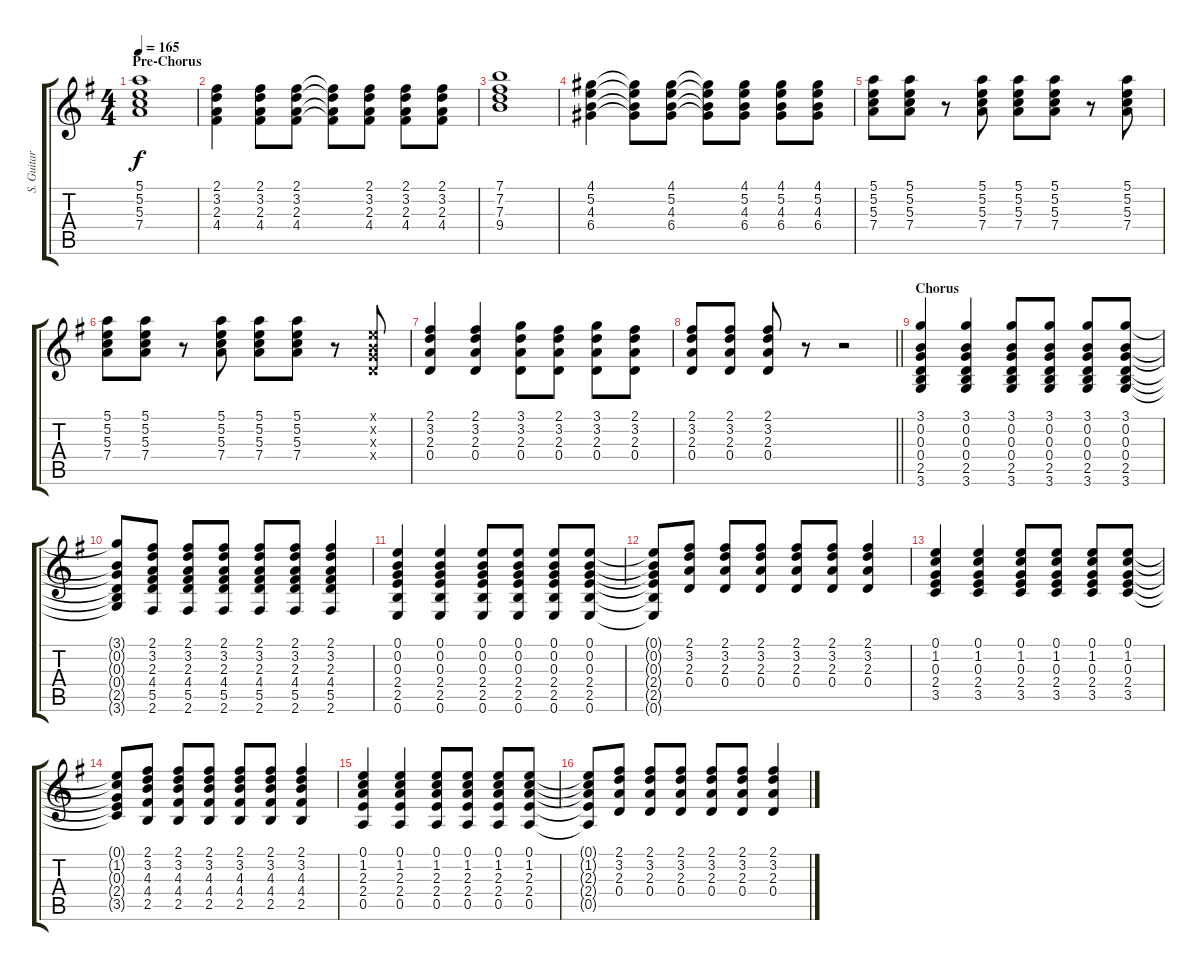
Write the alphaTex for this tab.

\track ("S. Guitar" "S. Guitar") {instrument overdrivenguitar}
\staff {score tabs}
\tuning (E4 B3 G3 D3 A2 E2) {hide}
\ts (4 4)
\section ("" "Pre-Chorus")
\tempo 165
\clef g2
\ks g
(5.1 5.2 5.3 7.4).1{dy f} |
(2.1 3.2 2.3 4.4).4 (2.1 3.2 2.3 4.4).8 (2.1 3.2 2.3 4.4).8 (2.1{t} 3.2{t} 2.3{t} 4.4{t}).8 (2.1 3.2 2.3 4.4).8 (2.1 3.2 2.3 4.4).8 (2.1 3.2 2.3 4.4).8 |
(7.1 7.2 7.3 9.4).1 |
(4.1 5.2 4.3 6.4).4 (4.1{t} 5.2{t} 4.3{t} 6.4{t}).8 (4.1 5.2 4.3 6.4).8 (4.1{t} 5.2{t} 4.3{t} 6.4{t}).8 (4.1 5.2 4.3 6.4).8 (4.1 5.2 4.3 6.4).8 (4.1 5.2 4.3 6.4).8 |
(5.1 5.2 5.3 7.4).8 (5.1 5.2 5.3 7.4).8 r.8 (5.1 5.2 5.3 7.4).8 (5.1 5.2 5.3 7.4).8 (5.1 5.2 5.3 7.4).8 r.8 (5.1 5.2 5.3 7.4).8 |
(5.1 5.2 5.3 7.4).8 (5.1 5.2 5.3 7.4).8 r.8 (5.1 5.2 5.3 7.4).8 (5.1 5.2 5.3 7.4).8 (5.1 5.2 5.3 7.4).8 r.8 (0.1{x} 0.2{x} 0.3{x} 0.4{x}).8 |
(2.1 3.2 2.3 0.4).4 (2.1 3.2 2.3 0.4).4 (3.1 3.2 2.3 0.4).8 (2.1 3.2 2.3 0.4).8 (3.1 3.2 2.3 0.4).8 (2.1 3.2 2.3 0.4).8 |
\barLineRight lightlight
(2.1 3.2 2.3 0.4).8 (2.1 3.2 2.3 0.4).8 (2.1 3.2 2.3 0.4).8 r.8 r.2 |
\section ("" "Chorus")
(3.1 0.2 0.3 0.4 2.5 3.6).4 (3.1 0.2 0.3 0.4 2.5 3.6).4 (3.1 0.2 0.3 0.4 2.5 3.6).8 (3.1 0.2 0.3 0.4 2.5 3.6).8 (3.1 0.2 0.3 0.4 2.5 3.6).8 (3.1 0.2 0.3 0.4 2.5 3.6).8 |
(3.1{t} 0.2{t} 0.3{t} 0.4{t} 2.5{t} 3.6{t}).8 (2.1 3.2 2.3 4.4 5.5 2.6).8 (2.1 3.2 2.3 4.4 5.5 2.6).8 (2.1 3.2 2.3 4.4 5.5 2.6).8 (2.1 3.2 2.3 4.4 5.5 2.6).8 (2.1 3.2 2.3 4.4 5.5 2.6).8 (2.1 3.2 2.3 4.4 5.5 2.6).4 |
(0.1 0.2 0.3 2.4 2.5 0.6).4 (0.1 0.2 0.3 2.4 2.5 0.6).4 (0.1 0.2 0.3 2.4 2.5 0.6).8 (0.1 0.2 0.3 2.4 2.5 0.6).8 (0.1 0.2 0.3 2.4 2.5 0.6).8 (0.1 0.2 0.3 2.4 2.5 0.6).8 |
(0.1{t} 0.2{t} 0.3{t} 2.4{t} 2.5{t} 0.6{t}).8 (2.1 3.2 2.3 0.4).8 (2.1 3.2 2.3 0.4).8 (2.1 3.2 2.3 0.4).8 (2.1 3.2 2.3 0.4).8 (2.1 3.2 2.3 0.4).8 (2.1 3.2 2.3 0.4).4 |
(0.1 1.2 0.3 2.4 3.5).4 (0.1 1.2 0.3 2.4 3.5).4 (0.1 1.2 0.3 2.4 3.5).8 (0.1 1.2 0.3 2.4 3.5).8 (0.1 1.2 0.3 2.4 3.5).8 (0.1 1.2 0.3 2.4 3.5).8 |
(0.1{t} 1.2{t} 0.3{t} 2.4{t} 3.5{t}).8 (2.1 3.2 4.3 4.4 2.5).8 (2.1 3.2 4.3 4.4 2.5).8 (2.1 3.2 4.3 4.4 2.5).8 (2.1 3.2 4.3 4.4 2.5).8 (2.1 3.2 4.3 4.4 2.5).8 (2.1 3.2 4.3 4.4 2.5).4 |
(0.1 1.2 2.3 2.4 0.5).4 (0.1 1.2 2.3 2.4 0.5).4 (0.1 1.2 2.3 2.4 0.5).8 (0.1 1.2 2.3 2.4 0.5).8 (0.1 1.2 2.3 2.4 0.5).8 (0.1 1.2 2.3 2.4 0.5).8 |
(0.1{t} 1.2{t} 2.3{t} 2.4{t} 0.5{t}).8 (2.1 3.2 2.3 0.4).8 (2.1 3.2 2.3 0.4).8 (2.1 3.2 2.3 0.4).8 (2.1 3.2 2.3 0.4).8 (2.1 3.2 2.3 0.4).8 (2.1 3.2 2.3 0.4).4
